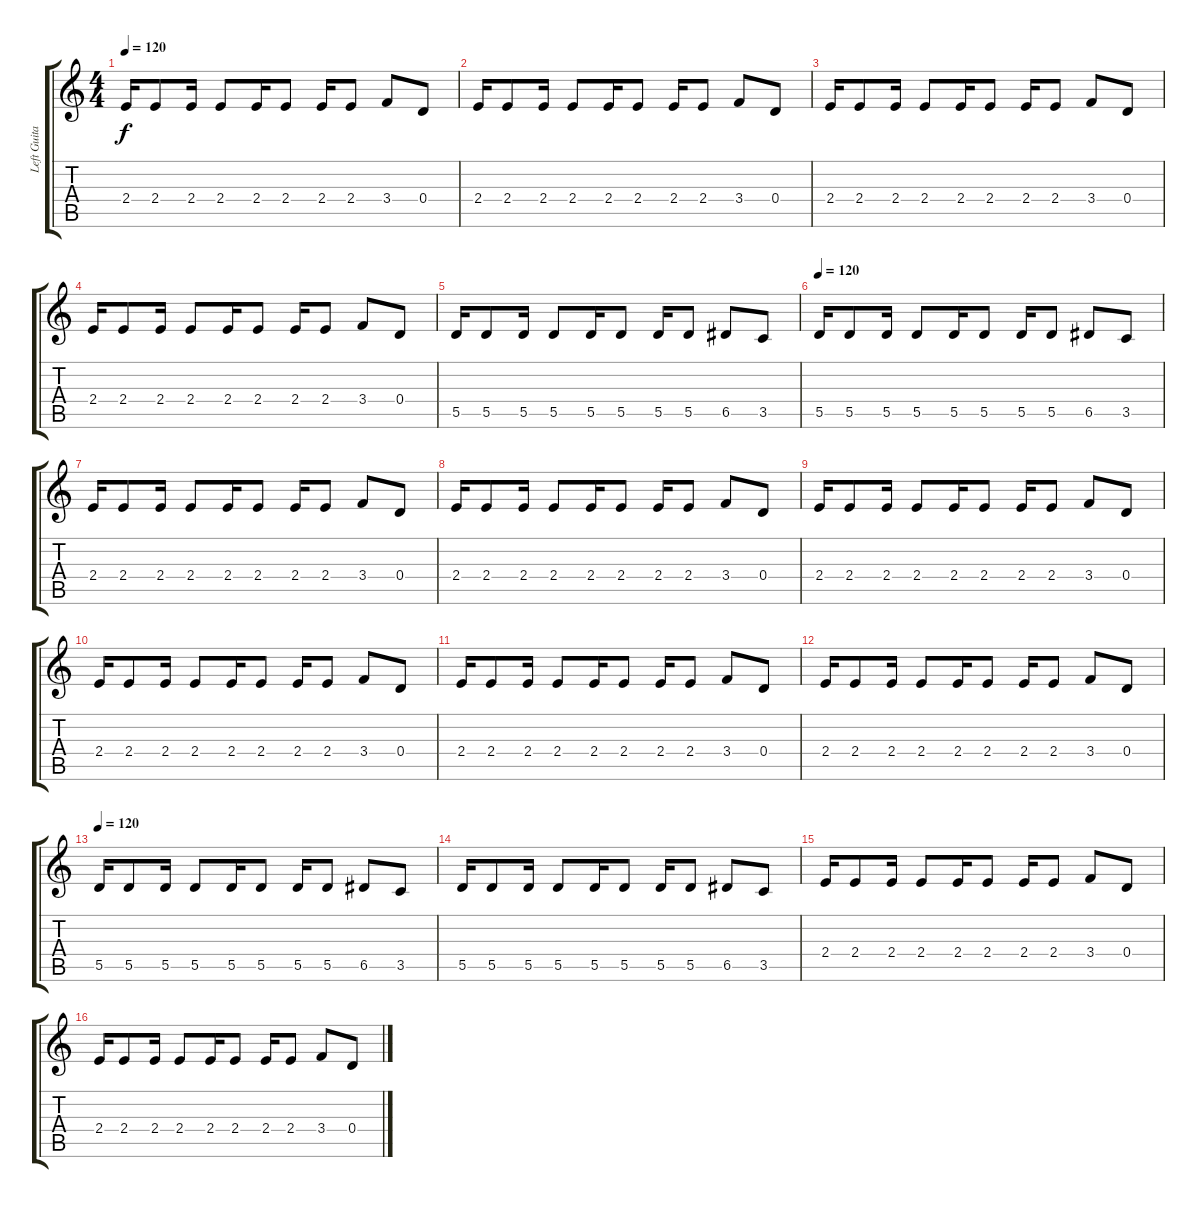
\track ("Left Guitar" "Left Guita") {instrument distortionguitar}
\staff {score tabs}
\tuning (E4 B3 G3 D3 A2 E2) {hide}
\ts (4 4)
\tempo 120
\clef g2
\ks c
2.4.16{dy f} 2.4.8 2.4.16 2.4.8 2.4.16 2.4.8 2.4.16 2.4.8 3.4.8 0.4.8 |
2.4.16 2.4.8 2.4.16 2.4.8 2.4.16 2.4.8 2.4.16 2.4.8 3.4.8 0.4.8 |
2.4.16 2.4.8 2.4.16 2.4.8 2.4.16 2.4.8 2.4.16 2.4.8 3.4.8 0.4.8 |
2.4.16 2.4.8 2.4.16 2.4.8 2.4.16 2.4.8 2.4.16 2.4.8 3.4.8 0.4.8 |
5.5.16 5.5.8 5.5.16 5.5.8 5.5.16 5.5.8 5.5.16 5.5.8 6.5.8 3.5.8 |
\tempo 120
5.5.16 5.5.8 5.5.16 5.5.8 5.5.16 5.5.8 5.5.16 5.5.8 6.5.8 3.5.8 |
2.4.16 2.4.8 2.4.16 2.4.8 2.4.16 2.4.8 2.4.16 2.4.8 3.4.8 0.4.8 |
2.4.16 2.4.8 2.4.16 2.4.8 2.4.16 2.4.8 2.4.16 2.4.8 3.4.8 0.4.8 |
2.4.16 2.4.8 2.4.16 2.4.8 2.4.16 2.4.8 2.4.16 2.4.8 3.4.8 0.4.8 |
2.4.16 2.4.8 2.4.16 2.4.8 2.4.16 2.4.8 2.4.16 2.4.8 3.4.8 0.4.8 |
2.4.16 2.4.8 2.4.16 2.4.8 2.4.16 2.4.8 2.4.16 2.4.8 3.4.8 0.4.8 |
2.4.16 2.4.8 2.4.16 2.4.8 2.4.16 2.4.8 2.4.16 2.4.8 3.4.8 0.4.8 |
\tempo 120
5.5.16 5.5.8 5.5.16 5.5.8 5.5.16 5.5.8 5.5.16 5.5.8 6.5.8 3.5.8 |
5.5.16 5.5.8 5.5.16 5.5.8 5.5.16 5.5.8 5.5.16 5.5.8 6.5.8 3.5.8 |
2.4.16 2.4.8 2.4.16 2.4.8 2.4.16 2.4.8 2.4.16 2.4.8 3.4.8 0.4.8 |
2.4.16 2.4.8 2.4.16 2.4.8 2.4.16 2.4.8 2.4.16 2.4.8 3.4.8 0.4.8
